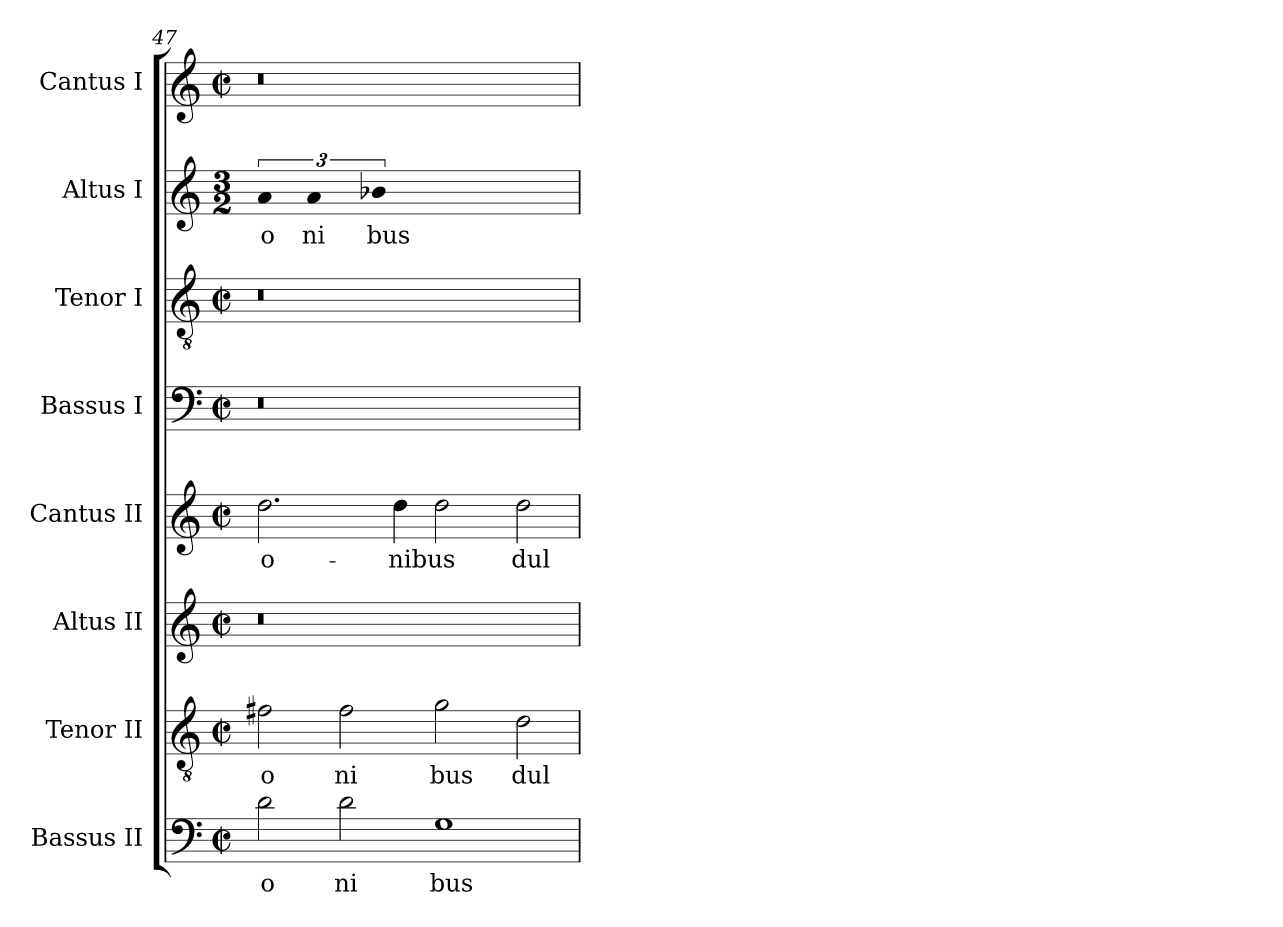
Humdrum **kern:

**kern	**text	**kern	**text	**kern	**kern	**text	**kern	**kern	**kern	**text	**kern
*part8	*part8	*part7	*part7	*part6	*part5	*part5	*part4	*part3	*part2	*part2	*part1
*staff8	*staff8	*staff7	*staff7	*staff6	*staff5	*staff5	*staff4	*staff3	*staff2	*staff2	*staff1
*I"Bassus II	*	*I"Tenor II	*	*I"Altus II	*I"Cantus II	*	*I"Bassus I	*I"Tenor I	*I"Altus I	*	*I"Cantus I
*clefF4	*	*clefGv2	*	*clefG2	*clefG2	*	*clefF4	*clefGv2	*clefG2	*	*clefG2
*M2/2	*	*M2/2	*	*M2/2	*M2/2	*	*M2/2	*M2/2	*M3/2	*	*M2/2
*met(c|)	*	*met(c|)	*	*met(c|)	*met(c|)	*	*met(c|)	*met(c|)	*	*	*met(c|)
=47	=47	=47	=47	=47	=47	=47	=47	=47	=47	=47	=47
!	!LO:LY:b:cj	!	!LO:LY:b:cj	!	!	!LO:LY:b:cj	!	!	!LO:N:vis=2	!LO:LY:b:cj	!
2d\	o	2f#X\	o	0r	2.dd\	-o-	0r	0r	3a/	o	0r
!	!	!	!	!	!	!	!	!	!LO:N:vis=2	!LO:LY:b:cj	!
.	.	.	.	.	.	.	.	.	3a/	ni	.
!	!LO:LY:b:cj	!	!LO:LY:b:cj	!	!	!	!	!	!	!	!
2d\	ni	2f#\	ni	.	.	.	.	.	.	.	.
!	!	!	!	!	!	!	!	!	!LO:N:vis=1	!LO:LY:b:cj	!
.	.	.	.	.	.	.	.	.	3%2b-X	bus	.
!	!	!	!	!	!	!LO:LY:b	!	!	!	!	!
.	.	.	.	.	4dd\	-nibus	.	.	.	.	.
!	!LO:LY:b:cj	!	!LO:LY:b:cj	!	!	!	!	!	!	!	!
1G	bus	2g\	bus	.	2dd\	.	.	.	.	.	.
.	.	.	.	.	.	.	.	.	3%2ryy	.	.
!	!	!	!LO:LY:b:cj	!	!	!LO:LY:b	!	!	!	!	!
.	.	2d\	dul	.	2dd\	dul-	.	.	.	.	.
=	=	=	=	=	=	=	=	=	=	=	=
*-	*-	*-	*-	*-	*-	*-	*-	*-	*-	*-	*-
